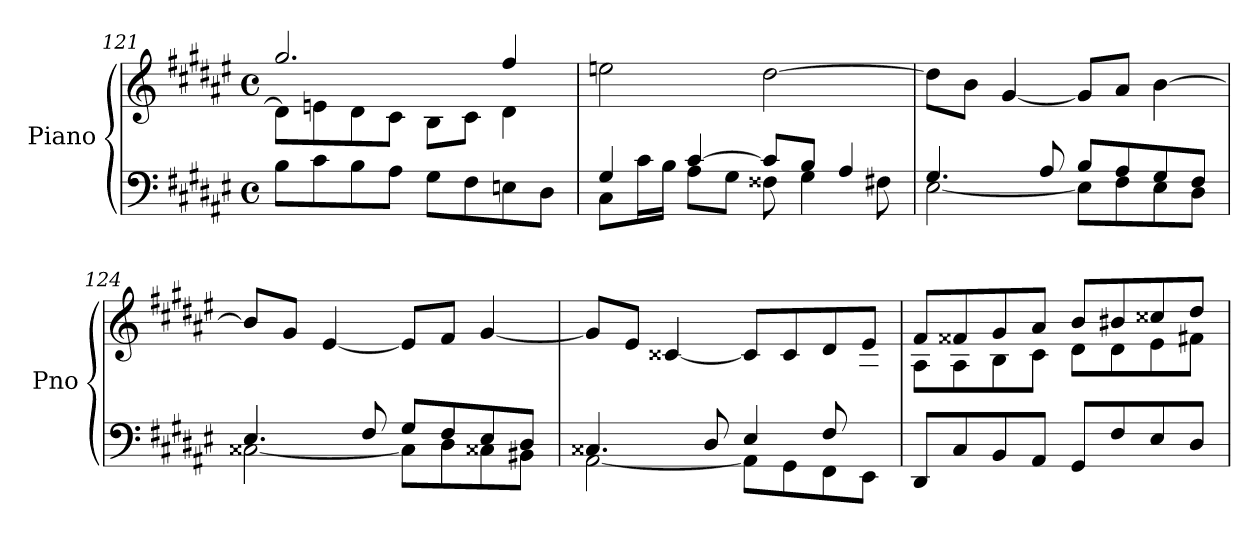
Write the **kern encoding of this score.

**kern	**kern
*part1	*part1
*staff2	*staff1
*I"Piano	*
*I'Pno	*
*clefF4	*clefG2
*k[f#c#g#d#a#e#]	*k[f#c#g#d#a#e#]
*M4/4	*M4/4
*met(c)	*met(c)
=121	=121
*	*^
8B\L	2.gg#/	8d#\L]
8c#\	.	8en\
8B\	.	8d#\
8A#\J	.	8c#\J
8G#\L	.	8B\L
8F#\	.	8c#\J
8En\	4ff#/	4d#\
8D#\J	.	.
*	*v	*v
=122	=122
*^	*
4G#/	8C#\L	2een\
.	16c#\L	.
.	16B\JJ	.
[4c#/	8A#\L	.
.	8G#\J	.
8c#/L]	8F##X\	[2dd#\
8B/J	4G#\	.
4A#/	.	.
.	8F#X\	.
=123	=123	=123
4.G#/	[2E#\	8dd#\L]
.	.	8b\J
.	.	[4g#/
8A#/	.	.
8B/L	8E#\L]	8g#/L]
8A#/	8F#\	8a#/J
8G#/	8E#\	[4b\
8F#/J	8D#\J	.
!!LO:LB:g=z
=124	=124	=124
4.E#/	[2C##X\	8b/L]
.	.	8g#/J
.	.	[4e#/
8F#/	.	.
8G#/L	8C##\L]	8e#/L]
8F#/	8D#\	8f#/J
8E#/	8C##X\	[4g#/
8D#/J	8BB#X\J	.
=125	=125	=125
*	*	*^
4.C##X/	[2AA#\	8g#/L]	2..ryy
.	.	8e#/J	.
.	.	[4c##X/	.
8D#/	.	.	.
4E#/	8AA#\L]	8c##/L]	.
.	8GG#\	8c##/	.
8F#/L	8FF#\	8d#/	.
8ryy	8EE#\J	8e#/J	8G#\J
*v	*v	*	*
=126	=126	=126
8DD#/L	8f#/L	8A#\L
8C#/	8f##X/	8A#\
8BB/	8g#/	8B\
8AA#/J	8a#/J	8c#\J
8GG#/L	8b/L	8d#\L
8F#/	8b#X/	8d#\
8E#/	8cc##X/	8e#\
8D#/J	8dd#/J	8f#X\J
*	*v	*v
=	=
*-	*-
